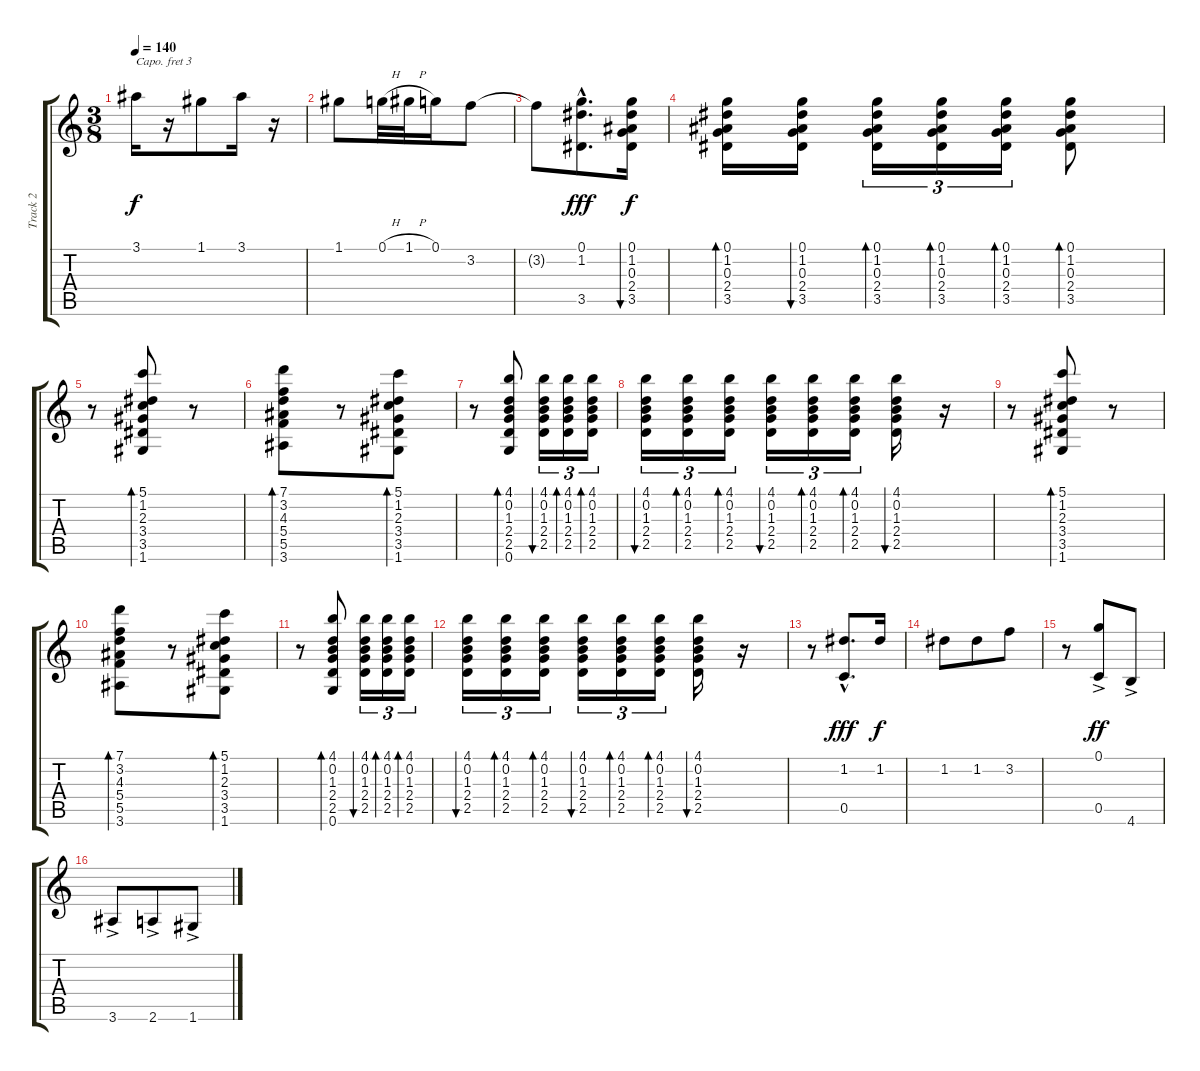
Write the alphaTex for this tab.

\track ("Track 2" "Track 2") {instrument acousticguitarnylon}
\staff {score tabs}
\capo 3
\tuning (E4 B3 G3 D3 A2 E2) {hide}
\ts (3 8)
\tempo 140
\clef g2
\ks c
3.1.16{dy f} r.16 1.1.8 3.1.16 r.16 |
1.1.8 0.1{h}.32 1.1{h}.32 0.1.16 3.2.8 |
3.2{t}.8 (0.1 1.2 3.5{hac}).8{d dy fff} (0.1 1.2 0.3 2.4 3.5).16{bu 30 dy f} |
(0.1 1.2 0.3 2.4 3.5).16{bd 30} (0.1 1.2 0.3 2.4 3.5).16{bu 30} (0.1 1.2 0.3 2.4 3.5).16{tu (3 2) bd 30} (0.1 1.2 0.3 2.4 3.5).16{tu (3 2) bd 30} (0.1 1.2 0.3 2.4 3.5).16{tu (3 2) bd 30} (0.1 1.2 0.3 2.4 3.5).8{bd 30} |
r.8 (5.1 1.2 2.3 3.4 3.5 1.6).8{bd 60} r.8 |
(7.1 3.2 4.3 5.4 5.5 3.6).8{bd 60} r.8 (5.1 1.2 2.3 3.4 3.5 1.6).8{bd 60} |
r.8 (4.1 0.2 1.3 2.4 2.5 0.6).8{bd 60} (4.1 0.2 1.3 2.4 2.5).16{tu (3 2) bu 30} (4.1 0.2 1.3 2.4 2.5).16{tu (3 2) bd 30} (4.1 0.2 1.3 2.4 2.5).16{tu (3 2) bd 30} |
(4.1 0.2 1.3 2.4 2.5).16{tu (3 2) bu 30} (4.1 0.2 1.3 2.4 2.5).16{tu (3 2) bd 30} (4.1 0.2 1.3 2.4 2.5).16{tu (3 2) bd 30} (4.1 0.2 1.3 2.4 2.5).16{tu (3 2) bu 30} (4.1 0.2 1.3 2.4 2.5).16{tu (3 2) bd 30} (4.1 0.2 1.3 2.4 2.5).16{tu (3 2) bd 30} (4.1 0.2 1.3 2.4 2.5).16{bu 30} r.16 |
r.8 (5.1 1.2 2.3 3.4 3.5 1.6).8{bd 60} r.8 |
(7.1 3.2 4.3 5.4 5.5 3.6).8{bd 60} r.8 (5.1 1.2 2.3 3.4 3.5 1.6).8{bd 60} |
r.8 (4.1 0.2 1.3 2.4 2.5 0.6).8{bd 60} (4.1 0.2 1.3 2.4 2.5).16{tu (3 2) bu 30} (4.1 0.2 1.3 2.4 2.5).16{tu (3 2) bd 30} (4.1 0.2 1.3 2.4 2.5).16{tu (3 2) bd 30} |
(4.1 0.2 1.3 2.4 2.5).16{tu (3 2) bu 30} (4.1 0.2 1.3 2.4 2.5).16{tu (3 2) bd 30} (4.1 0.2 1.3 2.4 2.5).16{tu (3 2) bd 30} (4.1 0.2 1.3 2.4 2.5).16{tu (3 2) bu 30} (4.1 0.2 1.3 2.4 2.5).16{tu (3 2) bd 30} (4.1 0.2 1.3 2.4 2.5).16{tu (3 2) bd 30} (4.1 0.2 1.3 2.4 2.5).16{bu 30} r.16 |
r.8 (1.2 0.5{hac}).8{d dy fff} 1.2.16{dy f} |
1.2.8 1.2.8 3.2.8 |
r.8 (0.1 0.5{ac}).8{dy ff} 4.6{ac}.8 |
3.6{ac}.8 2.6{ac}.8 1.6{ac}.8
